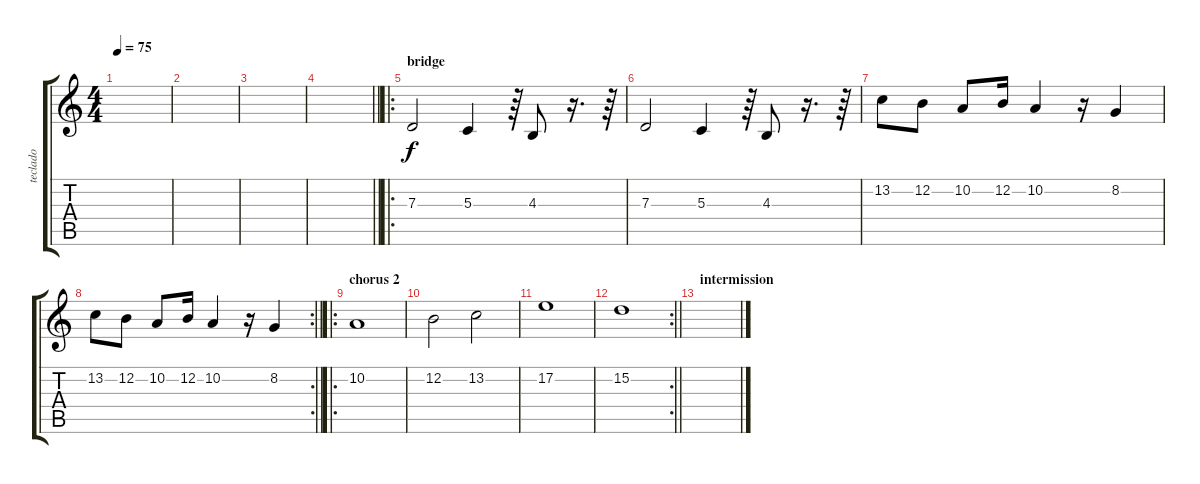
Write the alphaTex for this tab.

\track ("teclado" "teclado") {instrument stringensemble2}
\staff {score tabs}
\tuning (E4 B3 G3 D3 A2 E2) {hide}
\ts (4 4)
\tempo 75
\clef g2
\ks c
|
|
|
\barLineRight lightlight
|
\ro
\section ("" "bridge")
7.3.2 5.3.4 r.64 4.3.8 r.16{d} r.64 |
7.3.2 5.3.4 r.64 4.3.8 r.16{d} r.64 |
13.2.8 12.2.8 10.2.8 12.2.16 10.2.4 r.16 8.2.4 |
\rc 2
\barLineRight lightlight
13.2.8 12.2.8 10.2.8 12.2.16 10.2.4 r.16 8.2.4 |
\ro
\section ("" "chorus 2")
10.2.1 |
12.2.2 13.2.2 |
17.2.1 |
\rc 2
\barLineRight lightlight
15.2.1 |
\section ("" "intermission")
